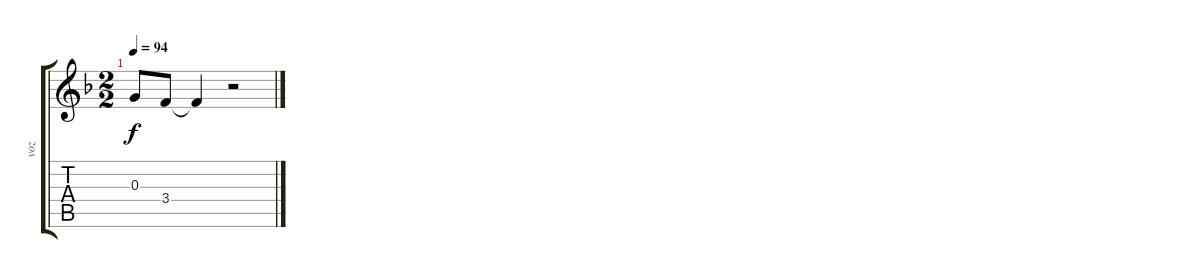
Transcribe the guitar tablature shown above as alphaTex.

\track ("voz" "voz") {instrument contrabass}
\staff {score tabs}
\tuning (E4 B3 G3 D3 A2 E2) {hide}
\ts (2 2)
\tempo 94
\clef g2
\ks f
0.3{t}.8{dy f} 3.4.8 3.4{t}.4 r.2
